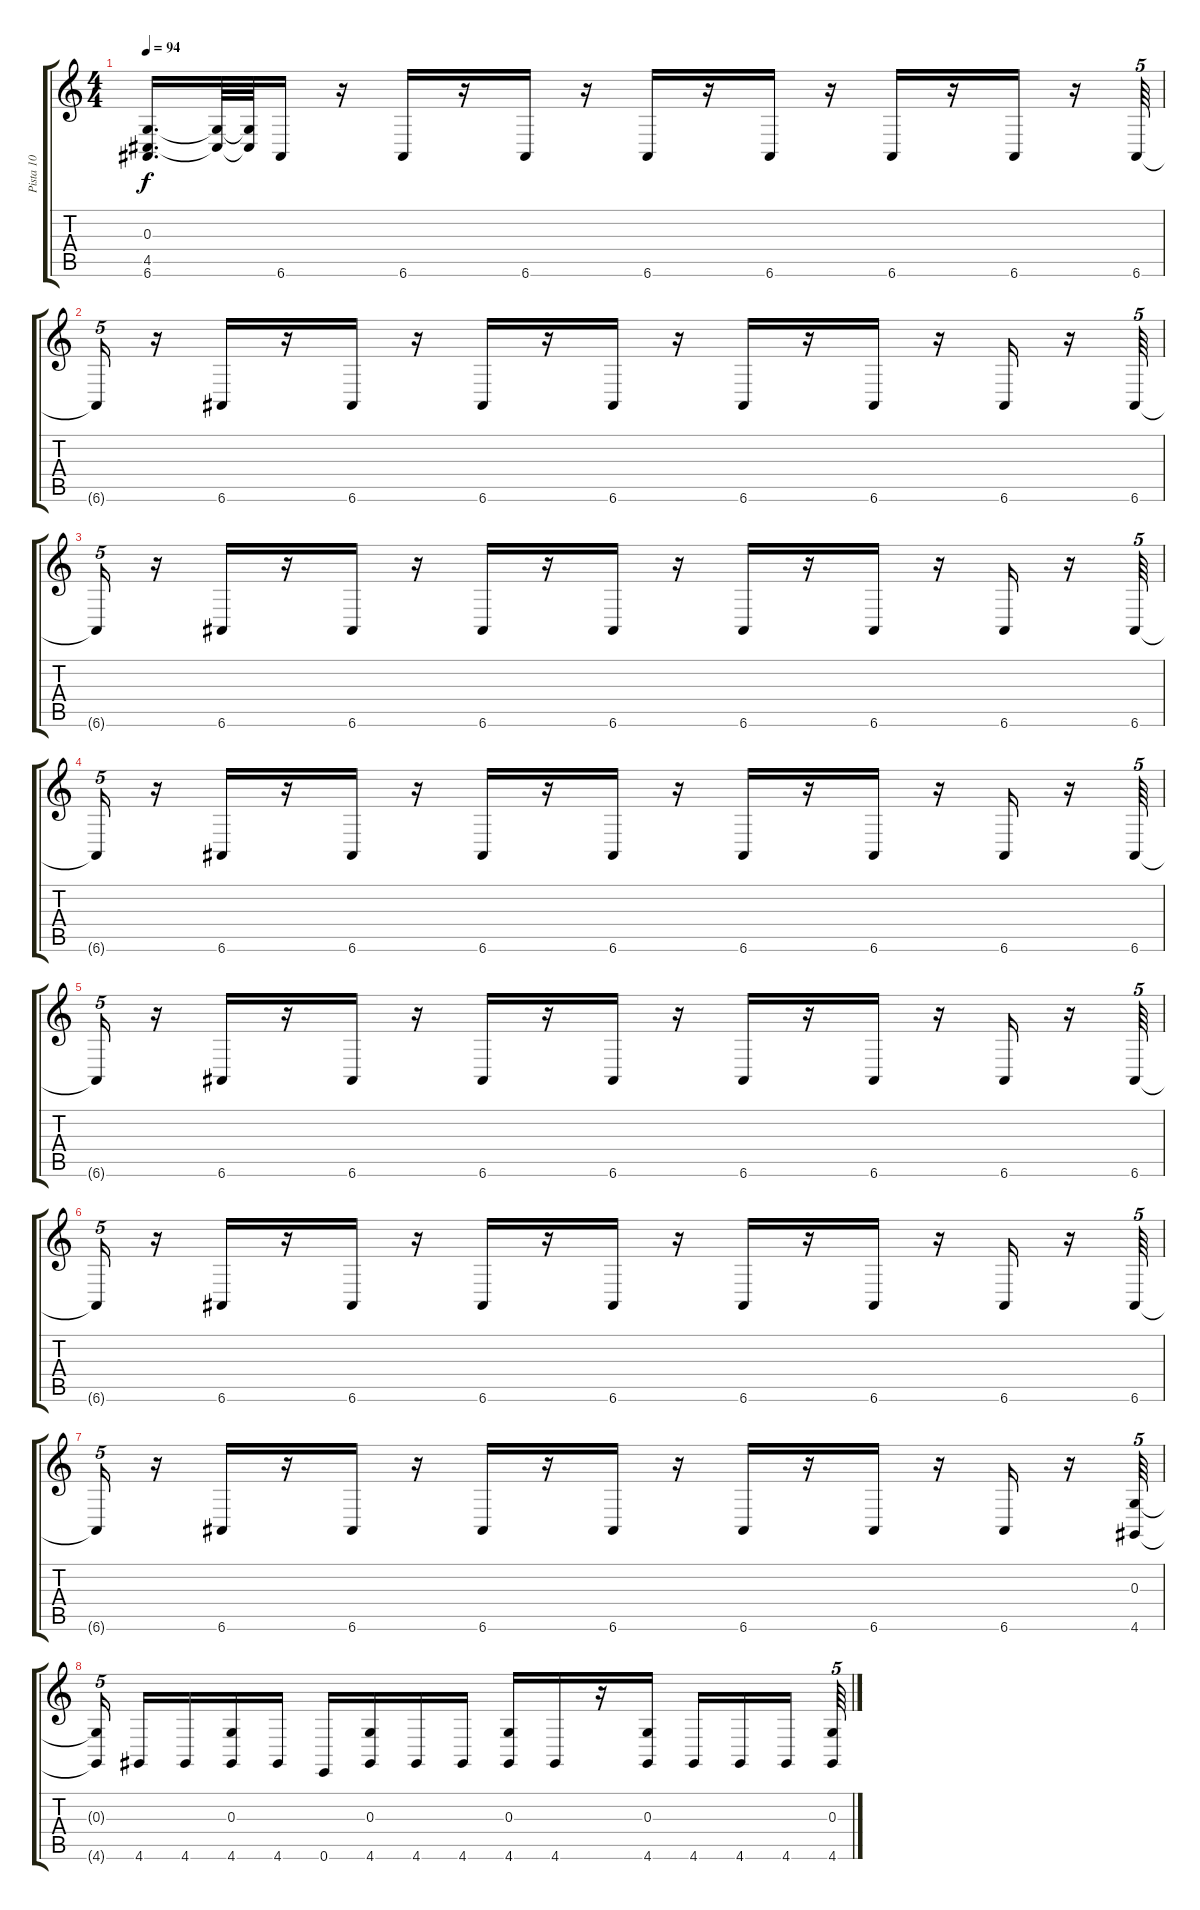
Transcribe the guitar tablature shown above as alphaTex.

\track ("Pista 10" "Pista 10") {instrument drawbarorgan}
\staff {score tabs}
\tuning (E4 B3 G3 D3 A2 E2) {hide}
\ts (4 4)
\tempo 94
\clef g2
\ks c
(0.3{t} 4.5{t} 6.6{t}).16{d dy f} (0.3{t} 4.5{t}).64 (0.3{t} 4.5{t}).64 6.6.16 r.16 6.6.16 r.16 6.6.16 r.16 6.6.16 r.16 6.6.16 r.16 6.6.16 r.16 6.6.16 r.16 6.6.64{tu (5 4)} |
6.6{t}.16{tu (5 4)} r.16 6.6.16 r.16 6.6.16 r.16 6.6.16 r.16 6.6.16 r.16 6.6.16 r.16 6.6.16 r.16 6.6.16 r.16 6.6.64{tu (5 4)} |
6.6{t}.16{tu (5 4)} r.16 6.6.16 r.16 6.6.16 r.16 6.6.16 r.16 6.6.16 r.16 6.6.16 r.16 6.6.16 r.16 6.6.16 r.16 6.6.64{tu (5 4)} |
6.6{t}.16{tu (5 4)} r.16 6.6.16 r.16 6.6.16 r.16 6.6.16 r.16 6.6.16 r.16 6.6.16 r.16 6.6.16 r.16 6.6.16 r.16 6.6.64{tu (5 4)} |
6.6{t}.16{tu (5 4)} r.16 6.6.16 r.16 6.6.16 r.16 6.6.16 r.16 6.6.16 r.16 6.6.16 r.16 6.6.16 r.16 6.6.16 r.16 6.6.64{tu (5 4)} |
6.6{t}.16{tu (5 4)} r.16 6.6.16 r.16 6.6.16 r.16 6.6.16 r.16 6.6.16 r.16 6.6.16 r.16 6.6.16 r.16 6.6.16 r.16 6.6.64{tu (5 4)} |
6.6{t}.16{tu (5 4)} r.16 6.6.16 r.16 6.6.16 r.16 6.6.16 r.16 6.6.16 r.16 6.6.16 r.16 6.6.16 r.16 6.6.16 r.16 (0.3 4.6).64{tu (5 4)} |
(0.3{t} 4.6{t}).16{tu (5 4)} 4.6.16 4.6.16 (0.3 4.6).16 4.6.16 0.6.16 (0.3 4.6).16 4.6.16 4.6.16 (0.3 4.6).16 4.6.16 r.16 (0.3 4.6).16 4.6.16 4.6.16 4.6.16 (0.3 4.6).64{tu (5 4)}
